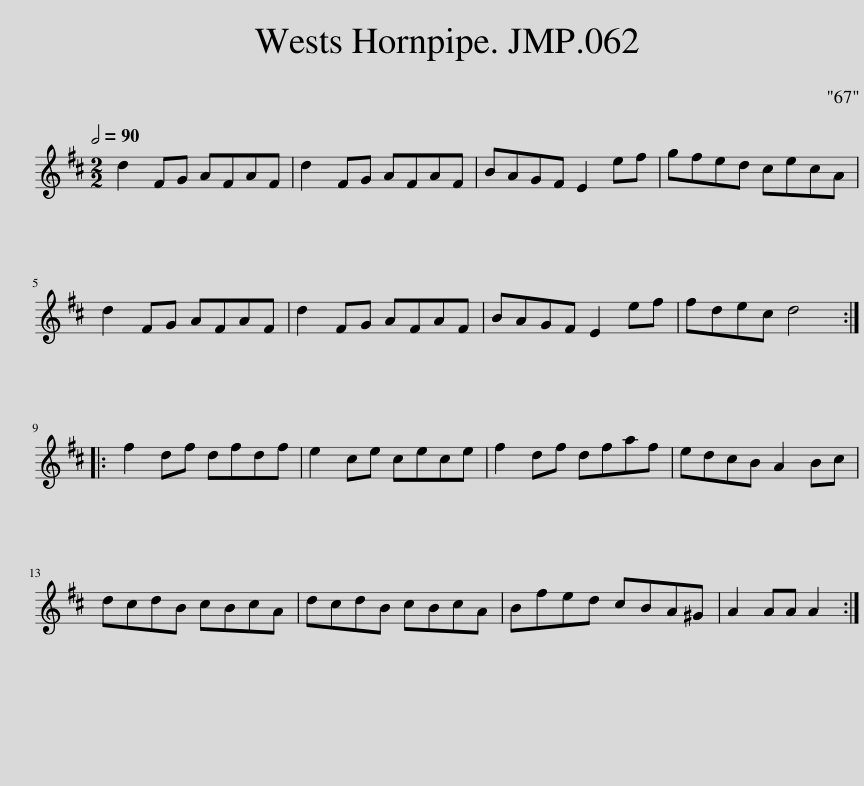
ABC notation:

X:1
L:1/8
Q:1/2=90
M:2/2
I:linebreak $
K:D
V:1 treble
V:1
 d2 FG AFAF | d2 FG AFAF | BAGF E2 ef | gfed cecA |$ d2 FG AFAF | %5
 d2 FG AFAF | BAGF E2 ef | fdec d4 ::$ f2 df dfdf | e2 ce cece | %10
 f2 df dfaf | edcB A2 Bc |$ dcdB cBcA | dcdB cBcA | Bfed cBA^G | %15
 A2 AA A2 :| %16
